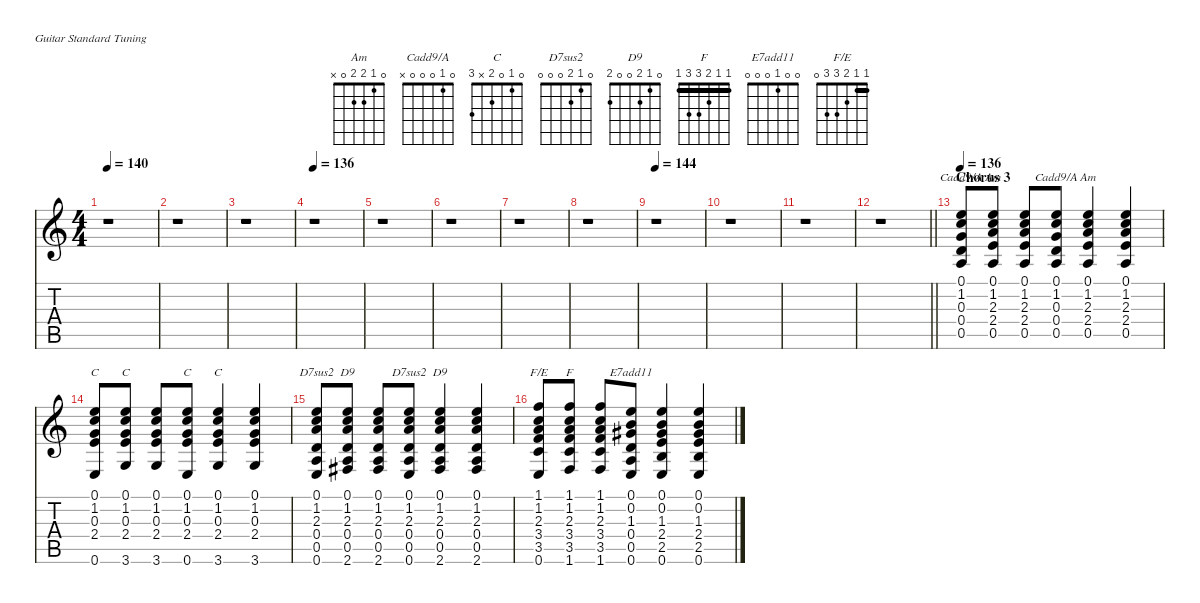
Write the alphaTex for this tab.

\defaultSystemsLayout 4
\hideDynamics
\bracketExtendMode nobrackets
\singleTrackTrackNamePolicy hidden
\multiTrackTrackNamePolicy hidden
\firstSystemTrackNameMode fullname
\firstSystemTrackNameOrientation horizontal
\otherSystemsTrackNameOrientation horizontal
\track ("Page Ac Guitar Picked" "s.guit.") {instrument acousticguitarsteel}
\staff {score tabs}
\tuning (E4 B3 G3 D3 A2 E2)
\chord ("Am" 0 1 2 2 0 x)
\chord ("Cadd9/A" 0 1 0 0 0 x)
\chord ("C" 0 1 0 2 x 0)
\chord ("C" 0 1 0 2 x 3)
\chord ("D7sus2" 0 1 2 0 0 0)
\chord ("D9" 0 1 2 0 0 2)
\chord ("F" 1 1 2 3 3 1) {barre (1 1)}
\chord ("E7add11" 0 0 1 0 0 0)
\chord ("F/E" 1 1 2 3 3 0) {barre 1}
\ts (4 4)
\tempo 140
\clef g2
\ks aminor
r.1{dy f beam Down} |
r.1{beam Down} |
r.1{beam Down} |
\tempo 136
r.1{beam Down} |
r.1{beam Down} |
r.1{beam Down} |
r.1{beam Down} |
r.1{beam Down} |
\tempo 144
r.1{beam Down} |
r.1{beam Down} |
r.1{beam Down} |
\barLineRight lightlight
r.1{beam Down} |
\section ("" "Chorus 3")
\tempo 136
(0.1 1.2 0.3 0.4 0.5).8{ch "Cadd9/A" beam Up} (0.1 1.2 2.3 2.4 0.5).8{ch "Am" beam Up} (0.1 1.2 2.3 2.4 0.5).8{beam Up} (0.1 1.2 0.3 0.4 0.5).8{ch "Cadd9/A" beam Up} (0.1 1.2 2.3 2.4 0.5).4{ch "Am" beam Up} (0.1 1.2 2.3 2.4 0.5).4{beam Up} |
(0.1 1.2 0.3 2.4 0.6).8{ch "C" beam Up} (0.1 1.2 0.3 2.4 3.6).8{ch "C" beam Up} (0.1 1.2 0.3 2.4 3.6).8{beam Up} (0.1 1.2 0.3 2.4 0.6).8{ch "C" beam Up} (0.1 1.2 0.3 2.4 3.6).4{ch "C" beam Up} (0.1 1.2 0.3 2.4 3.6).4{beam Up} |
(0.1 1.2 2.3 0.4 0.5 0.6).8{ch "D7sus2" beam Up} (0.1 1.2 2.3 0.4 0.5 2.6{acc #}).8{ch "D9" beam Up} (0.1 1.2 2.3 0.4 0.5 2.6{acc #}).8{beam Up} (0.1 1.2 2.3 0.4 0.5 0.6).8{ch "D7sus2" beam Up} (0.1 1.2 2.3 0.4 0.5 2.6{acc #}).4{ch "D9" beam Up} (0.1 1.2 2.3 0.4 0.5 2.6{acc #}).4{beam Up} |
(1.1 1.2 2.3 3.4 3.5 0.6).8{ch "F/E" beam Up} (1.1 1.2 2.3 3.4 3.5 1.6).8{ch "F" beam Up} (1.1 1.2 2.3 3.4 3.5 1.6).8{beam Up} (0.1 0.2 1.3{acc #} 0.4 0.5 0.6).8{ch "E7add11" beam Up} (0.1 0.2 1.3{acc #} 2.4 2.5 0.6).4{beam Up} (0.1 0.2 1.3{acc #} 2.4 2.5 0.6).4{beam Up}
